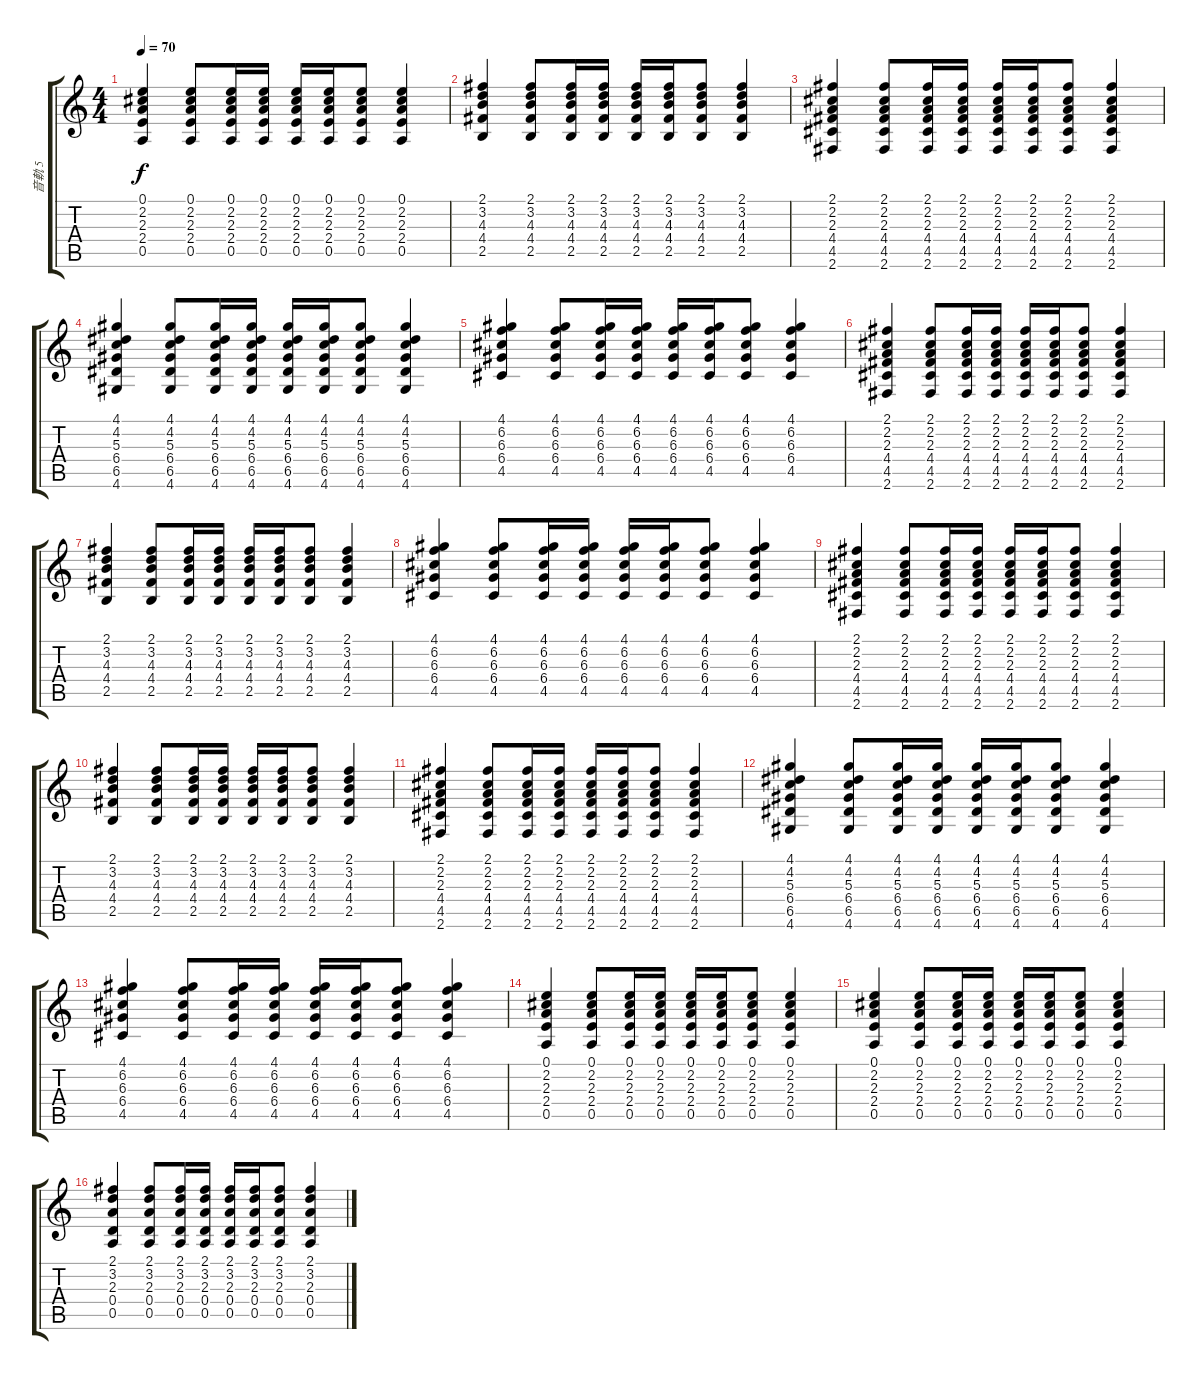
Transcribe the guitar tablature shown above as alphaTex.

\track ("音軌 5" "音軌 5") {instrument acousticguitarsteel}
\staff {score tabs}
\tuning (E4 B3 G3 D3 A2 E2) {hide}
\ts (4 4)
\tempo 70
\clef g2
\ks c
(0.1 2.2 2.3 2.4 0.5).4{dy f} (0.1 2.2 2.3 2.4 0.5).8 (0.1 2.2 2.3 2.4 0.5).16 (0.1 2.2 2.3 2.4 0.5).16 (0.1 2.2 2.3 2.4 0.5).16 (0.1 2.2 2.3 2.4 0.5).16 (0.1 2.2 2.3 2.4 0.5).8 (0.1 2.2 2.3 2.4 0.5).4 |
(2.1 3.2 4.3 4.4 2.5).4 (2.1 3.2 4.3 4.4 2.5).8 (2.1 3.2 4.3 4.4 2.5).16 (2.1 3.2 4.3 4.4 2.5).16 (2.1 3.2 4.3 4.4 2.5).16 (2.1 3.2 4.3 4.4 2.5).16 (2.1 3.2 4.3 4.4 2.5).8 (2.1 3.2 4.3 4.4 2.5).4 |
(2.1 2.2 2.3 4.4 4.5 2.6).4 (2.1 2.2 2.3 4.4 4.5 2.6).8 (2.1 2.2 2.3 4.4 4.5 2.6).16 (2.1 2.2 2.3 4.4 4.5 2.6).16 (2.1 2.2 2.3 4.4 4.5 2.6).16 (2.1 2.2 2.3 4.4 4.5 2.6).16 (2.1 2.2 2.3 4.4 4.5 2.6).8 (2.1 2.2 2.3 4.4 4.5 2.6).4 |
(4.1 4.2 5.3 6.4 6.5 4.6).4 (4.1 4.2 5.3 6.4 6.5 4.6).8 (4.1 4.2 5.3 6.4 6.5 4.6).16 (4.1 4.2 5.3 6.4 6.5 4.6).16 (4.1 4.2 5.3 6.4 6.5 4.6).16 (4.1 4.2 5.3 6.4 6.5 4.6).16 (4.1 4.2 5.3 6.4 6.5 4.6).8 (4.1 4.2 5.3 6.4 6.5 4.6).4 |
(4.1 6.2 6.3 6.4 4.5).4 (4.1 6.2 6.3 6.4 4.5).8 (4.1 6.2 6.3 6.4 4.5).16 (4.1 6.2 6.3 6.4 4.5).16 (4.1 6.2 6.3 6.4 4.5).16 (4.1 6.2 6.3 6.4 4.5).16 (4.1 6.2 6.3 6.4 4.5).8 (4.1 6.2 6.3 6.4 4.5).4 |
(2.1 2.2 2.3 4.4 4.5 2.6).4 (2.1 2.2 2.3 4.4 4.5 2.6).8 (2.1 2.2 2.3 4.4 4.5 2.6).16 (2.1 2.2 2.3 4.4 4.5 2.6).16 (2.1 2.2 2.3 4.4 4.5 2.6).16 (2.1 2.2 2.3 4.4 4.5 2.6).16 (2.1 2.2 2.3 4.4 4.5 2.6).8 (2.1 2.2 2.3 4.4 4.5 2.6).4 |
(2.1 3.2 4.3 4.4 2.5).4 (2.1 3.2 4.3 4.4 2.5).8 (2.1 3.2 4.3 4.4 2.5).16 (2.1 3.2 4.3 4.4 2.5).16 (2.1 3.2 4.3 4.4 2.5).16 (2.1 3.2 4.3 4.4 2.5).16 (2.1 3.2 4.3 4.4 2.5).8 (2.1 3.2 4.3 4.4 2.5).4 |
(4.1 6.2 6.3 6.4 4.5).4 (4.1 6.2 6.3 6.4 4.5).8 (4.1 6.2 6.3 6.4 4.5).16 (4.1 6.2 6.3 6.4 4.5).16 (4.1 6.2 6.3 6.4 4.5).16 (4.1 6.2 6.3 6.4 4.5).16 (4.1 6.2 6.3 6.4 4.5).8 (4.1 6.2 6.3 6.4 4.5).4 |
(2.1 2.2 2.3 4.4 4.5 2.6).4 (2.1 2.2 2.3 4.4 4.5 2.6).8 (2.1 2.2 2.3 4.4 4.5 2.6).16 (2.1 2.2 2.3 4.4 4.5 2.6).16 (2.1 2.2 2.3 4.4 4.5 2.6).16 (2.1 2.2 2.3 4.4 4.5 2.6).16 (2.1 2.2 2.3 4.4 4.5 2.6).8 (2.1 2.2 2.3 4.4 4.5 2.6).4 |
(2.1 3.2 4.3 4.4 2.5).4 (2.1 3.2 4.3 4.4 2.5).8 (2.1 3.2 4.3 4.4 2.5).16 (2.1 3.2 4.3 4.4 2.5).16 (2.1 3.2 4.3 4.4 2.5).16 (2.1 3.2 4.3 4.4 2.5).16 (2.1 3.2 4.3 4.4 2.5).8 (2.1 3.2 4.3 4.4 2.5).4 |
(2.1 2.2 2.3 4.4 4.5 2.6).4 (2.1 2.2 2.3 4.4 4.5 2.6).8 (2.1 2.2 2.3 4.4 4.5 2.6).16 (2.1 2.2 2.3 4.4 4.5 2.6).16 (2.1 2.2 2.3 4.4 4.5 2.6).16 (2.1 2.2 2.3 4.4 4.5 2.6).16 (2.1 2.2 2.3 4.4 4.5 2.6).8 (2.1 2.2 2.3 4.4 4.5 2.6).4 |
(4.1 4.2 5.3 6.4 6.5 4.6).4 (4.1 4.2 5.3 6.4 6.5 4.6).8 (4.1 4.2 5.3 6.4 6.5 4.6).16 (4.1 4.2 5.3 6.4 6.5 4.6).16 (4.1 4.2 5.3 6.4 6.5 4.6).16 (4.1 4.2 5.3 6.4 6.5 4.6).16 (4.1 4.2 5.3 6.4 6.5 4.6).8 (4.1 4.2 5.3 6.4 6.5 4.6).4 |
(4.1 6.2 6.3 6.4 4.5).4 (4.1 6.2 6.3 6.4 4.5).8 (4.1 6.2 6.3 6.4 4.5).16 (4.1 6.2 6.3 6.4 4.5).16 (4.1 6.2 6.3 6.4 4.5).16 (4.1 6.2 6.3 6.4 4.5).16 (4.1 6.2 6.3 6.4 4.5).8 (4.1 6.2 6.3 6.4 4.5).4 |
(0.1 2.2 2.3 2.4 0.5).4 (0.1 2.2 2.3 2.4 0.5).8 (0.1 2.2 2.3 2.4 0.5).16 (0.1 2.2 2.3 2.4 0.5).16 (0.1 2.2 2.3 2.4 0.5).16 (0.1 2.2 2.3 2.4 0.5).16 (0.1 2.2 2.3 2.4 0.5).8 (0.1 2.2 2.3 2.4 0.5).4 |
(0.1 2.2 2.3 2.4 0.5).4 (0.1 2.2 2.3 2.4 0.5).8 (0.1 2.2 2.3 2.4 0.5).16 (0.1 2.2 2.3 2.4 0.5).16 (0.1 2.2 2.3 2.4 0.5).16 (0.1 2.2 2.3 2.4 0.5).16 (0.1 2.2 2.3 2.4 0.5).8 (0.1 2.2 2.3 2.4 0.5).4 |
(2.1 3.2 2.3 0.4 0.5).4 (2.1 3.2 2.3 0.4 0.5).8 (2.1 3.2 2.3 0.4 0.5).16 (2.1 3.2 2.3 0.4 0.5).16 (2.1 3.2 2.3 0.4 0.5).16 (2.1 3.2 2.3 0.4 0.5).16 (2.1 3.2 2.3 0.4 0.5).8 (2.1 3.2 2.3 0.4 0.5).4
